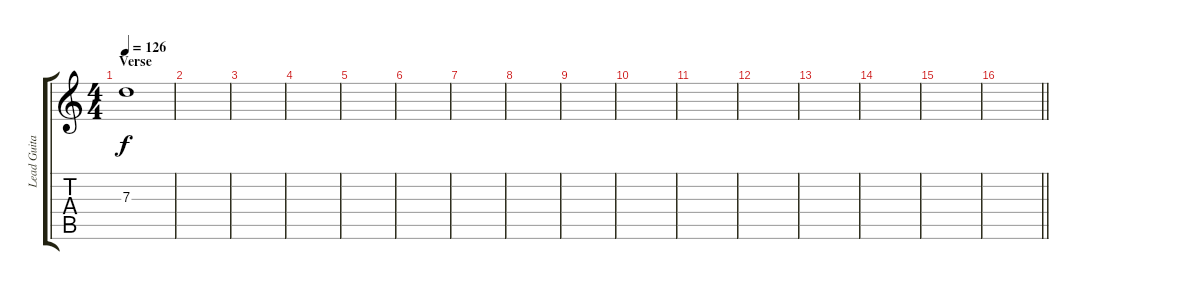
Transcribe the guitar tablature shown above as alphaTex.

\track ("Lead Guitar" "Lead Guita") {instrument distortionguitar}
\staff {score tabs}
\tuning (E4 B3 G3 D3 A2 E2) {hide}
\ts (4 4)
\section ("" "Verse")
\tempo 126
\clef g2
\ks c
7.3.1{dy f} |
|
|
|
|
|
|
|
|
|
|
|
|
|
|
\barLineRight lightlight
